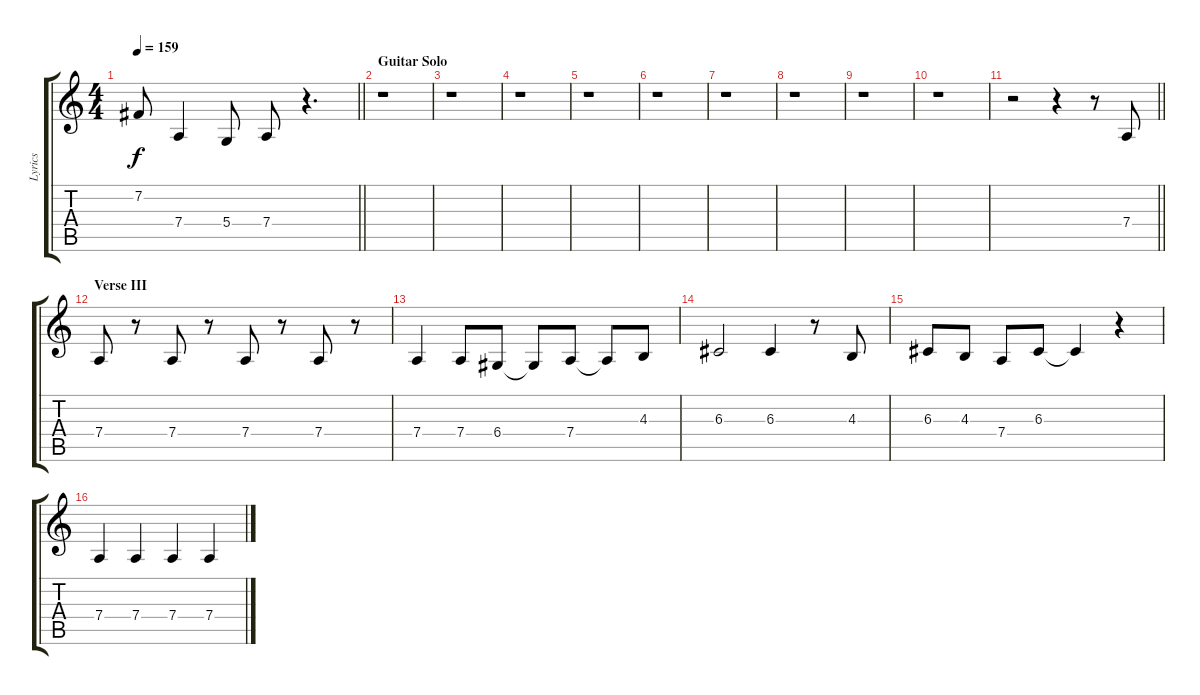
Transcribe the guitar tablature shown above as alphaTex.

\track ("Lyrics" "Lyrics") {instrument viola}
\staff {score tabs}
\tuning (E4 B3 G3 D3 A2 E2) {hide}
\ts (4 4)
\tempo 159
\clef g2
\barLineRight lightlight
\ks c
7.2.8{dy f} 7.4.4 5.4.8 7.4.8 r.4{d} |
\section ("" "Guitar Solo")
r.1 |
r.1 |
r.1 |
r.1 |
r.1 |
r.1 |
r.1 |
r.1 |
r.1 |
\barLineRight lightlight
r.2 r.4 r.8 7.4.8 |
\section ("" "Verse III")
7.4.8 r.8 7.4.8 r.8 7.4.8 r.8 7.4.8 r.8 |
7.4.4 7.4.8 6.4.8 6.4{t}.8 7.4.8 7.4{t}.8 4.3.8 |
6.3.2 6.3.4 r.8 4.3.8 |
6.3.8 4.3.8 7.4.8 6.3.8 6.3{t}.4 r.4 |
7.4.4 7.4.4 7.4.4 7.4.4
